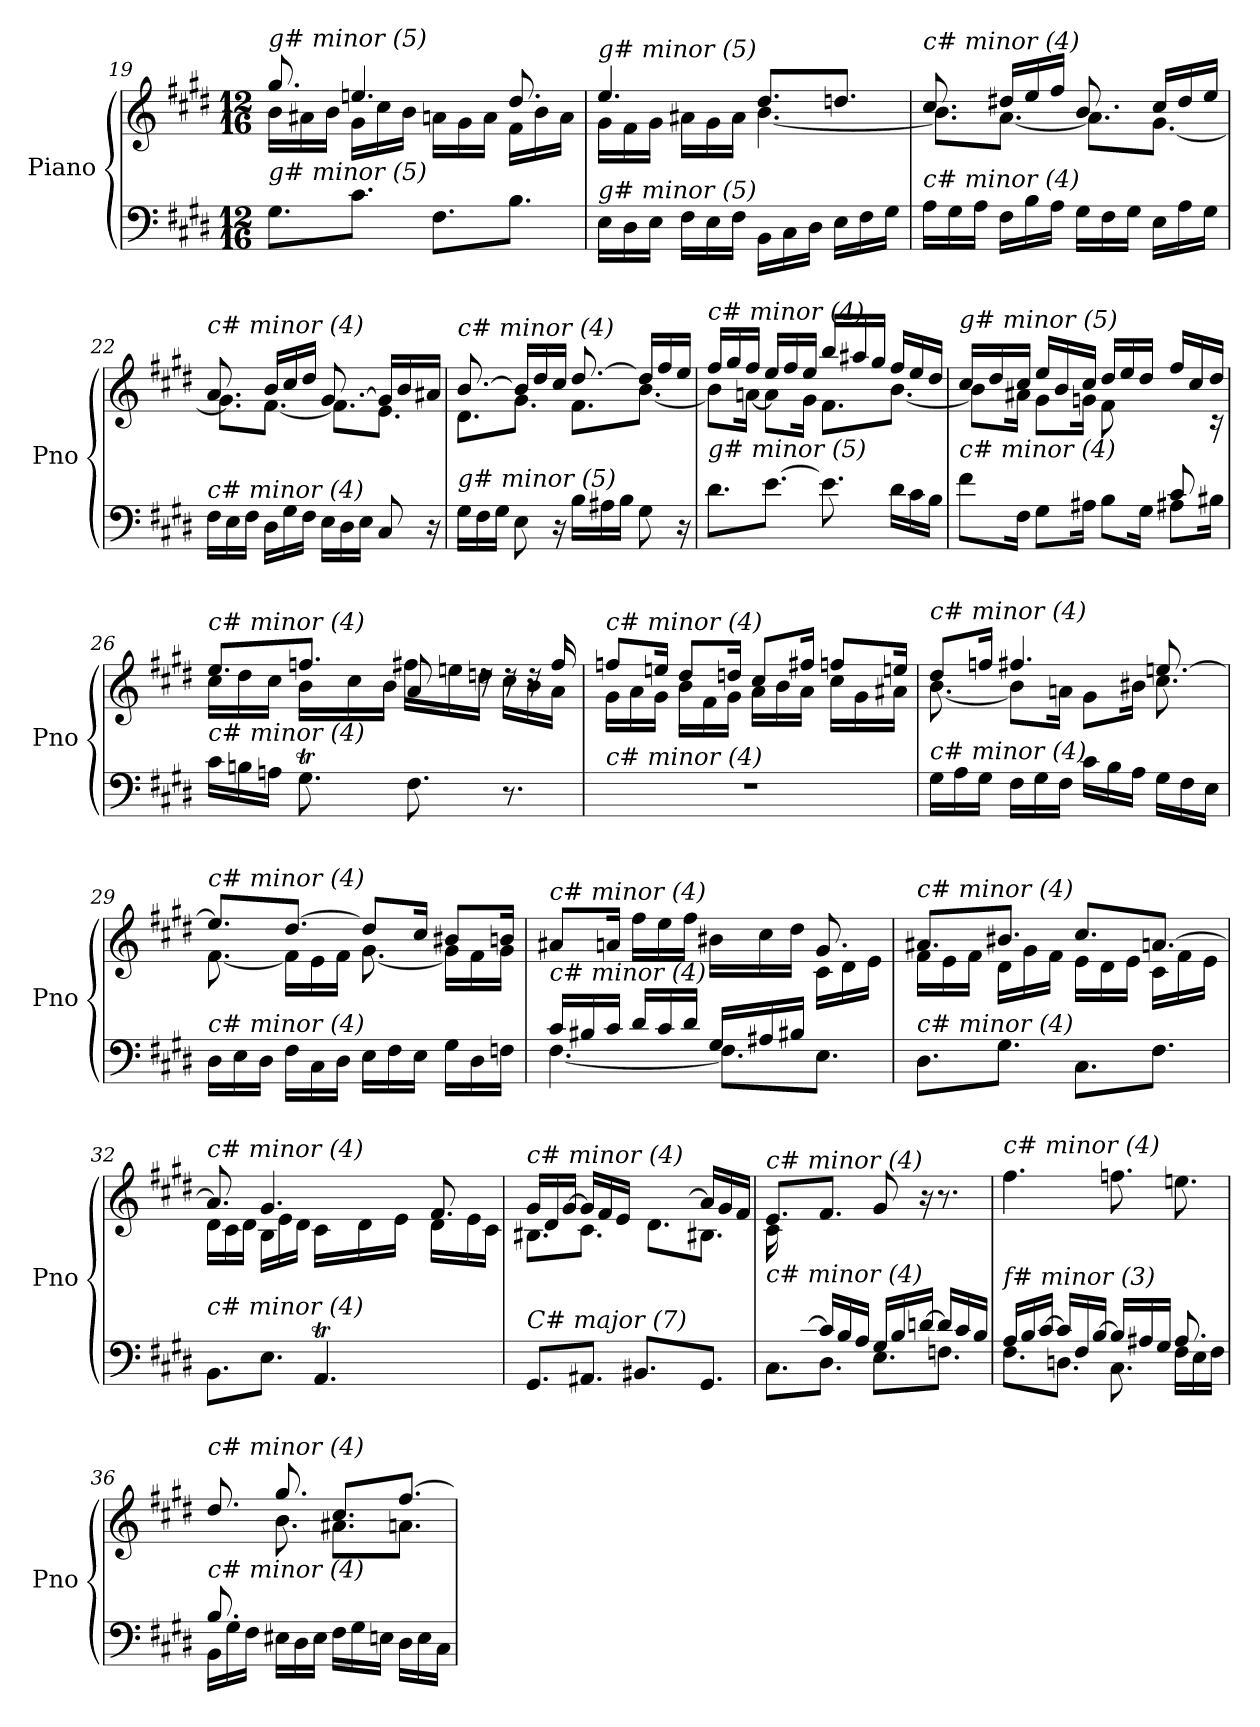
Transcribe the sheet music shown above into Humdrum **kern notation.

**kern	**kern
*part1	*part1
*staff2	*staff1
*I"Piano	*
*I'Pno	*
!!LO:LB:g=z
*clefF4	*clefG2
*k[f#c#g#d#]	*k[f#c#g#d#]
*M12/16	*M12/16
=19	=19
*	*^
!	!LO:TX:i:t=g# minor (5)	!
!LO:TX:i:t=g# minor (5)	!	!
8.G#\L	8.gg#/	16b\LL
.	.	16a#X\
.	.	16b\JJ
8.c#\J	4.een/	16g#\LL
.	.	16cc#\
.	.	16b\JJ
8.F#\L	.	16an\LL
.	.	16g#\
.	.	16a\JJ
8.B\J	8.dd#/	16f#\LL
.	.	16b\
.	.	16a\JJ
=20	=20	=20
!	!LO:TX:i:t=g# minor (5)	!
!LO:TX:i:t=g# minor (5)	!	!
16E\LL	4.ee/	16g#\LL
16D#\	.	16f#\
16E\JJ	.	16g#\JJ
16F#\LL	.	16a#X\LL
16E\	.	16g#\
16F#\JJ	.	16a#\JJ
16BB\LL	8.dd#/L	[4.b\
16C#\	.	.
16D#\JJ	.	.
16E\LL	8.ddn/J	.
16F#\	.	.
16G#\JJ	.	.
=21	=21	=21
!	!LO:TX:i:t=c# minor (4)	!
!LO:TX:i:t=c# minor (4)	!	!
16A\LL	8.cc#/	8.b\L]
16G#\	.	.
16A\JJ	.	.
16F#\LL	16dd#X/LL	[8.a\J
16B\	16ee/	.
16A\JJ	16ff#/JJ	.
16G#\LL	8.b/	8.a\L]
16F#\	.	.
16G#\JJ	.	.
16E\LL	16cc#/LL	[8.g#\J
16A\	16dd#/	.
16G#\JJ	16ee/JJ	.
!!LO:LB:g=z	!!
=22	=22	=22
!	!LO:TX:i:t=c# minor (4)	!
!LO:TX:i:t=c# minor (4)	!	!
16F#\LL	8.a/	8.g#\L]
16E\	.	.
16F#\JJ	.	.
16D#\LL	16b/LL	[8.f#\J
16G#\	16cc#/	.
16F#\JJ	16dd#/JJ	.
16E\LL	[8.g#/	8.f#\L]
16D#\	.	.
16E\JJ	.	.
8C#/	16g#/LL]	8.e\J
.	16b/	.
16r	16a#X/JJ	.
=23	=23	=23
!	!LO:TX:i:t=c# minor (4)	!
!LO:TX:i:t=g# minor (5)	!	!
16G#\LL	[8.b/	8.d#\L
16F#\	.	.
16G#\JJ	.	.
8E\	16b/LL]	8.g#\J
.	16dd#/	.
16r	16cc#/JJ	.
16B\LL	[8.dd#/	8.f#\L
16A#X\	.	.
16B\JJ	.	.
8G#\	16dd#/LL]	[8.b\J
.	16ff#/	.
16r	16ee/JJ	.
=24	=24	=24
!	!LO:TX:i:t=c# minor (4)	!
!LO:TX:i:t=g# minor (5)	!	!
8.d#\L	16ff#/LL	8b\L]
.	16gg#/	.
.	16ff#/JJ	[16an\Jk
[8.e\J	16ee/LL	8a\L]
.	16ff#/	.
.	16ee/JJ	16g#\Jk
8.e\]	16bb/LL	8.f#\L
.	16aa#X/	.
.	16gg#/JJ	.
16d#\LL	16ff#/LL	[8.b\J
16c#\	16ee/	.
16B\JJ	16dd#/JJ	.
!!LO:LB:g=z	!!
=25	=25	=25
*^	*	*
!	!	!LO:TX:i:t=g# minor (5)	!
!LO:TX:i:t=c# minor (4)	!	!	!
2ryy	8f#\L	16cc#/LL	8b\L]
.	.	16dd#/	.
.	16F#\Jk	16cc#/JJ	16a#X\Jk
.	8G#\L	16ee/LL	8g#\L
.	.	16b/	.
.	16A#X\Jk	16cc#/JJ	16gn\Jk
.	8B\L	16dd#/LL	8f#\L
.	.	16ee/	.
16B#X/Jk	16G#\Jk	16dd#/JJ	8.ryy
8c#/	8A#X\L	16ff#/LL	.
.	.	16cc#/	.
16ryy	16B#X\Jk	16dd#/JJ	16rc
=26	=26	=26	=26
*	*	*	*^
!	!	!LO:TX:i:t=c# minor (4)	!	!
!LO:TX:i:t=c# minor (4)	!	!	!	!
16c#\LL	8.ryy	8.ee/L	16cc#\LL	8.ryy
16Bn\	.	.	16dd#\	.
16An\JJ	.	.	16cc#\JJ	.
8.G#t\	32A!yy	8.ffni/J	16b\LL	8.ryy
.	32G#!yy	.	.	.
.	32A!yy	.	16cc#\	.
.	16.G#!yy	.	.	.
.	.	.	16b\JJ	.
8.F#\	4.ryy	8a/	16ff#\LL	4.ryy
.	.	.	16een\	.
.	.	16rdd	16ddn\JJ	.
8.r	.	16rdd	16cc#\LL	.
.	.	16rdd	16b\	.
.	.	16ff#/	16a\JJ	.
*v	*v	*	*	*
*	*	*v	*v
=27	=27	=27
!	!LO:TX:i:t=c# minor (4)	!
!LO:TX:i:t=c# minor (4)	!	!
2.r	8ffni/L	16g#\LL
.	.	16a\
.	16een/Jk	16g#\JJ
.	8dd#/L	16b\LL
.	.	16f#\
.	16ddn/Jk	16g#\JJ
.	8cc#/L	16a\LL
.	.	16b\
.	16ff#/Jk	16a\JJ
.	8ffni/L	16cc#\LL
.	.	16g#\
.	16een/Jk	16a#X\JJ
!!LO:LB:g=z	!!
=28	=28	=28
!	!LO:TX:i:t=c# minor (4)	!
!LO:TX:i:t=c# minor (4)	!	!
16G#\LL	8dd#/L	[8.b\
16A\	.	.
16G#\JJ	16ffni/Jk	.
16F#\LL	4.ff#/	8b\L]
16G#\	.	.
16F#\JJ	.	16an\Jk
16c#\LL	.	8g#\L
16B\	.	.
16A\JJ	.	16b#X\Jk
16G#\LL	[8.een/	8.cc#\
16F#\	.	.
16E\JJ	.	.
=29	=29	=29
!	!LO:TX:i:t=c# minor (4)	!
!LO:TX:i:t=c# minor (4)	!	!
16D#\LL	8.ee/L]	[8.f#\
16E\	.	.
16D#\JJ	.	.
16F#\LL	[8.dd#/J	16f#\LL]
16C#\	.	16e\
16D#\JJ	.	16f#\JJ
16E\LL	8dd#/L]	[8.g#\
16F#\	.	.
16E\JJ	16cc#/Jk	.
16G#\LL	8b#X/L	16g#\LL]
16D#\	.	16f#\
16Fni\JJ	16bn/Jk	16g#\JJ
=30	=30	=30
*^	*	*
!	!	!LO:TX:i:t=c# minor (4)	!
!LO:TX:i:t=c# minor (4)	!	!	!
16c#/LL	[4.F#\	8a#X/L	2ryy
16B#X/	.	.	.
16c#/JJ	.	16an/Jk	.
16d#/LL	.	16ff#\LL	.
16c#/	.	16ee\	.
16d#/JJ	.	16ff#\JJ	.
16G#/LL	8.F#\L]	16b#X\LL	.
16A#X/	.	16cc#\	.
16B#X/JJ	.	16dd#\JJ	16ryy
8.ryy	8.E\J	8.g#/	16c#\LL
.	.	.	16d#\
.	.	.	16e\JJ
*v	*v	*	*
!!LO:LB:g=z	!!
=31	=31	=31
!	!LO:TX:i:t=c# minor (4)	!
!LO:TX:i:t=c# minor (4)	!	!
8.D#\L	8.a#X/L	16f#\LL
.	.	16e\
.	.	16f#\JJ
8.G#\J	8.b#X/J	16d#\LL
.	.	16g#\
.	.	16f#\JJ
8.C#\L	8.cc#/L	16e\LL
.	.	16d#\
.	.	16e\JJ
8.F#\J	[8.an/J	16c#\LL
.	.	16f#\
.	.	16e\JJ
=32	=32	=32
*^	*	*^
!	!	!LO:TX:i:t=c# minor (4)	!	!
!LO:TX:i:t=c# minor (4)	!	!	!	!
8.BB\L	4.ryy	8.a/]	16d#\LL	4.ryy
.	.	.	16c#\	.
.	.	.	16d#\JJ	.
8.E\J	.	4.g#/	16B\LL	.
.	.	.	16e\	.
.	.	.	16d#\JJ	.
4.AAT/	32BB!yy	.	16c#\LL	4.ryy
.	32AA!yy	.	.	.
.	32BB!yy	.	16d#\	.
.	32AA!yy	.	.	.
.	32BB!yy	.	16e\JJ	.
.	32AA!yy	.	.	.
.	32BB!yy	8.f#/	16d#\LL	.
.	[32AA!yy	.	.	.
.	8AA!yy]	.	16e\	.
.	.	.	16c#\JJ	.
*v	*v	*	*	*
*	*	*v	*v
=33	=33	=33
!	!LO:TX:i:t=c# minor (4)	!
!LO:TX:i:t=C# major (7)	!	!
8.GG#/L	16g#/LL	8.B#X\L
.	16d#/	.
.	[16g#/JJ	.
8.AA#X/J	16g#/LL]	8.c#\J
.	16f#/	.
.	16e/JJ	.
8.BB#X/L	16d#/LLyy	8.d#\L
.	16f#/	.
.	[16a/JJ	.
8.GG#/J	16a/LL]	8.B#X\J
.	16g#/	.
.	16f#/JJ	.
!!LO:PB:g=z	!!
=34	=34	=34
*^	*	*
!	!	!LO:TX:i:t=c# minor (4)	!
!LO:TX:i:t=c# minor (4)	!	!	!
16ryy	8.C#\L	8.e/L	16c#\LL
16G#/	.	.	2ryy
[16c#/JJ	.	.	.
16c#/LL]	8.D#\J	8.f#/J	.
16B/	.	.	.
16A/JJ	.	.	.
16G#/LL	8.E\L	8g#/	.
16B/	.	.	.
[16dn/JJ	.	16r	.
16d/LL]	8.Fni\J	8.r	8.ryy
16c#/	.	.	.
16B/JJ	.	.	.
*	*	*v	*v
=35	=35	=35
!	!	!LO:TX:i:t=c# minor (4)
!LO:TX:i:t=f# minor (3)	!	!
16A/LL	8.F#\L	4.ff#\
16B/	.	.
[16c#/JJ	.	.
16c#/LL]	8.Dn\J	.
16F#/	.	.
[16B/JJ	.	.
16B/LL]	8.C#\	8.ffni\L
16A#X/	.	.
16G#/JJ	.	.
8.A#/	16F#\LL	8.een\J
.	16E\	.
.	16F#\JJ	.
=36	=36	=36
*	*	*^
!	!	!LO:TX:i:t=c# minor (4)	!
!LO:TX:i:t=c# minor (4)	!	!	!
8.B/L	16BB\LL	8.dd#/L	8.ryy
.	16G#\	.	.
.	16F#\JJ	.	.
2ryy	16E#Xj\LL	8.gg#/J	8.b\J
.	16D#\	.	.
.	16E#j\JJ	.	.
.	16F#\LL	8.cc#/L	8.a#X\L
.	16G#\	.	.
.	16En\JJ	.	.
.	16D#\LL	[8.ff#/J	8.an\J
.	16E\	.	.
16ryy	16C#\JJ	.	.
*v	*v	*	*
*	*v	*v
=	=
*-	*-
